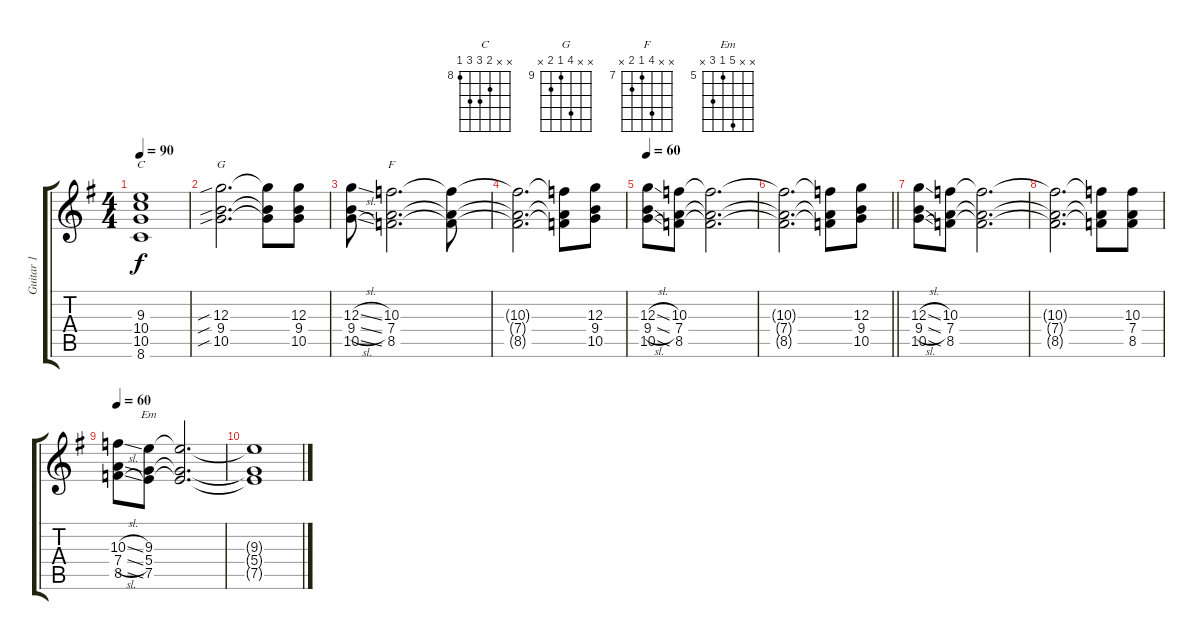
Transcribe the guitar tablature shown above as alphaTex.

\track ("Guitar 1" "Guitar 1") {instrument electricguitarjazz}
\staff {score tabs}
\tuning (E4 B3 G3 D3 A2 E2) {hide}
\chord ("C" x x 9 10 10 8) {firstfret 8}
\chord ("G" x x 12 9 10 x) {firstfret 9}
\chord ("F" x x 10 7 8 x) {firstfret 7}
\chord ("Em" x x 9 5 7 x) {firstfret 5}
\ts (4 4)
\tempo 90
\clef g2
\ks eminor
(9.3 10.4 10.5 8.6).1{ch "C" dy f} |
(12.3{sib} 9.4{sib} 10.5{sib}).2{d ch "G"} (12.3{t} 9.4{t} 10.5{t}).8 (12.3 9.4 10.5).8 |
(12.3{sl} 9.4{sl} 10.5{sl}).8 (10.3 7.4 8.5).2{d ch "F"} (10.3{t} 7.4{t} 8.5{t}).8 |
(10.3{t} 7.4{t} 8.5{t}).2{d} (10.3{t} 7.4{t} 8.5{t}).8 (12.3 9.4 10.5).8 |
\tempo 60
(12.3{sl} 9.4{sl} 10.5{sl}).8 (10.3 7.4 8.5).8 (10.3{t} 7.4{t} 8.5{t}).2{d} |
\barLineRight lightlight
(10.3{t} 7.4{t} 8.5{t}).2{d} (10.3{t} 7.4{t} 8.5{t}).8 (12.3 9.4 10.5).8 |
(12.3{sl} 9.4{sl} 10.5{sl}).8 (10.3 7.4 8.5).8 (10.3{t} 7.4{t} 8.5{t}).2{d} |
(10.3{t} 7.4{t} 8.5{t}).2{d} (10.3{t} 7.4{t} 8.5{t}).8 (10.3 7.4 8.5).8 |
\tempo 60
(10.3{sl} 7.4{sl} 8.5{sl}).8 (9.3 5.4 7.5).8{ch "Em"} (9.3{t} 5.4{t} 7.5{t}).2{d} |
(9.3{t} 5.4{t} 7.5{t}).1
